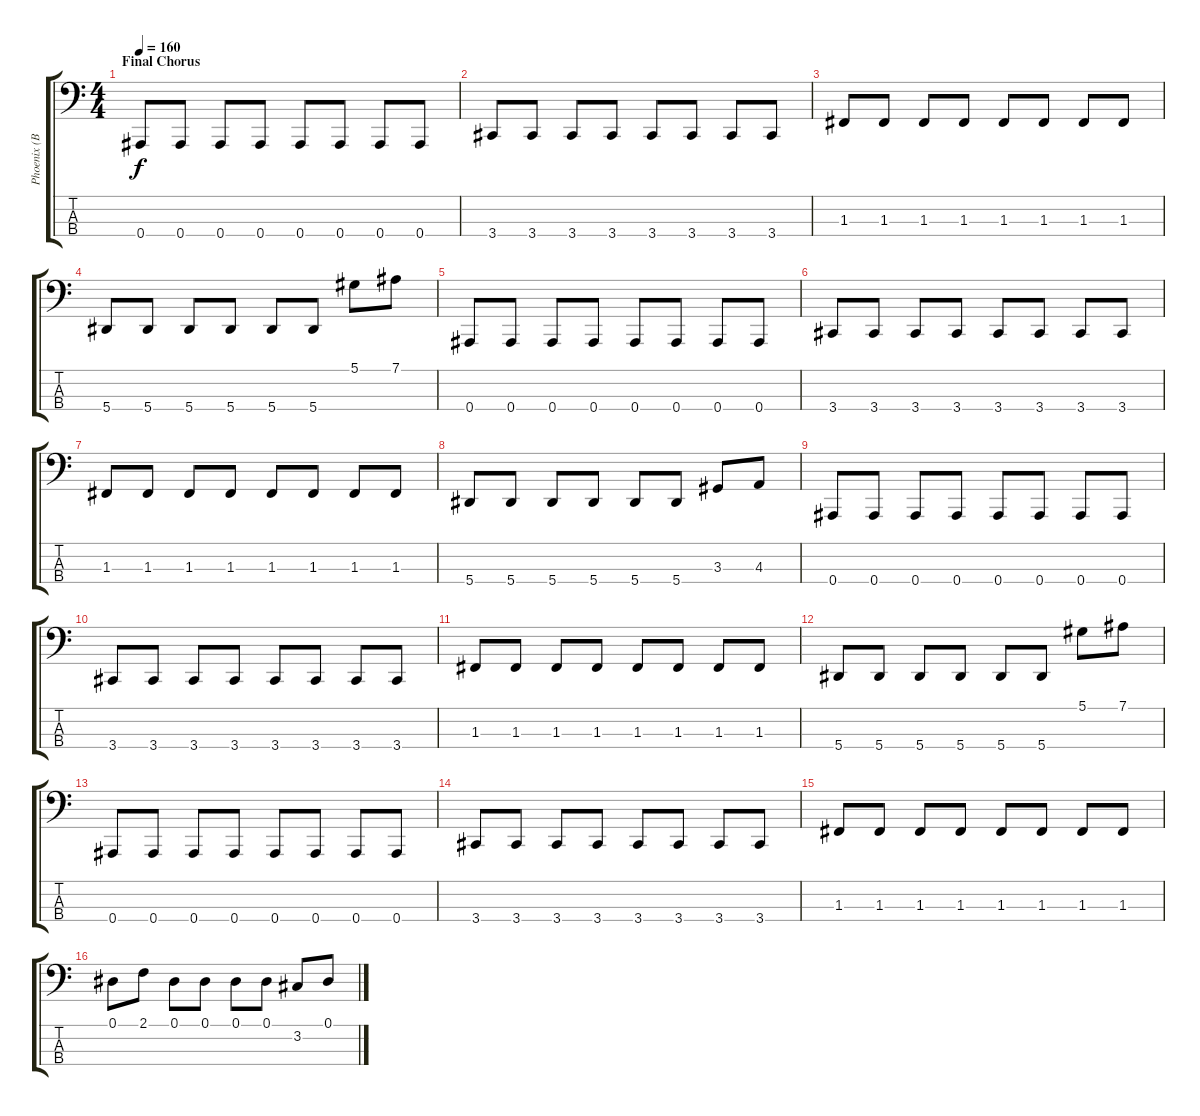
\track ("Phoenix (Bass)" "Phoenix (B") {instrument electricbassfinger}
\staff {score tabs}
\tuning (Eb2 Bb1 F1 Bb0) {hide}
\ts (4 4)
\section ("" "Final Chorus")
\tempo 160
\clef f4
\ks c
0.4.8{dy f} 0.4.8 0.4.8 0.4.8 0.4.8 0.4.8 0.4.8 0.4.8 |
3.4.8 3.4.8 3.4.8 3.4.8 3.4.8 3.4.8 3.4.8 3.4.8 |
1.3.8 1.3.8 1.3.8 1.3.8 1.3.8 1.3.8 1.3.8 1.3.8 |
5.4.8 5.4.8 5.4.8 5.4.8 5.4.8 5.4.8 5.1.8 7.1.8 |
0.4.8 0.4.8 0.4.8 0.4.8 0.4.8 0.4.8 0.4.8 0.4.8 |
3.4.8 3.4.8 3.4.8 3.4.8 3.4.8 3.4.8 3.4.8 3.4.8 |
1.3.8 1.3.8 1.3.8 1.3.8 1.3.8 1.3.8 1.3.8 1.3.8 |
5.4.8 5.4.8 5.4.8 5.4.8 5.4.8 5.4.8 3.3.8 4.3.8 |
0.4.8 0.4.8 0.4.8 0.4.8 0.4.8 0.4.8 0.4.8 0.4.8 |
3.4.8 3.4.8 3.4.8 3.4.8 3.4.8 3.4.8 3.4.8 3.4.8 |
1.3.8 1.3.8 1.3.8 1.3.8 1.3.8 1.3.8 1.3.8 1.3.8 |
5.4.8 5.4.8 5.4.8 5.4.8 5.4.8 5.4.8 5.1.8 7.1.8 |
0.4.8 0.4.8 0.4.8 0.4.8 0.4.8 0.4.8 0.4.8 0.4.8 |
3.4.8 3.4.8 3.4.8 3.4.8 3.4.8 3.4.8 3.4.8 3.4.8 |
1.3.8 1.3.8 1.3.8 1.3.8 1.3.8 1.3.8 1.3.8 1.3.8 |
0.1.8 2.1.8 0.1.8 0.1.8 0.1.8 0.1.8 3.2.8 0.1.8
